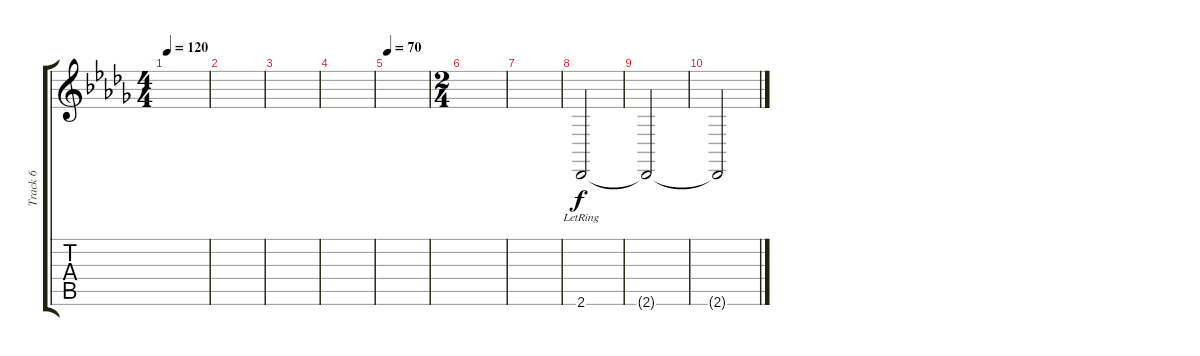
\track ("Track 6" "Track 6") {instrument acousticgrandpiano}
\staff {score tabs}
\tuning (B3 Gb3 D3 A2 E2 B1) {hide}
\ts (4 4)
\tempo 120
\clef g2
\ks bbminor
|
|
|
|
\tempo 70
|
\ts (2 4)
|
|
2.6{lr}.2 |
2.6{t}.2 |
2.6{t}.2
